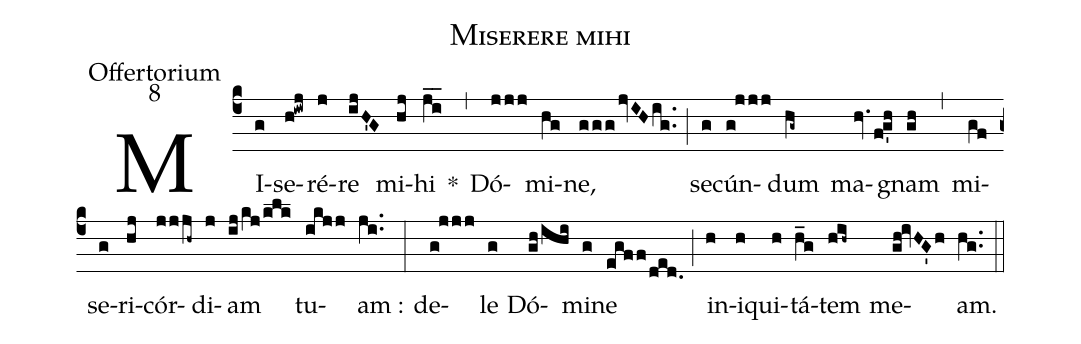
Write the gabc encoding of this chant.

name:Miserere mihi;
office-part:Offertorium;
mode:8;
%%
(c4) MI(g)se(h!iwj)ré(j)re(ijH'G) mi(hj)hi(ji__) *(,) Dó(jjj)mi(hg)ne,(gggjvIHig..) (;) se(g)cún(g!jjj)dum(hg~) ma(hv.fg'h)gnam(gh) (,) mi(gf)se(g)ri(hj)cór(jjjh~)di(j)am(ij/kj/klk) tu(ikjj)am :(ji..) (:) de(g!jjj)le(g) Dó(gh/ihi)mi(g)ne(egff/ded.) (;) in(h)i(h)qui(h)tá(h_g)tem(hih~) me(gh!ivHG'h)am.(hg..) (::)
